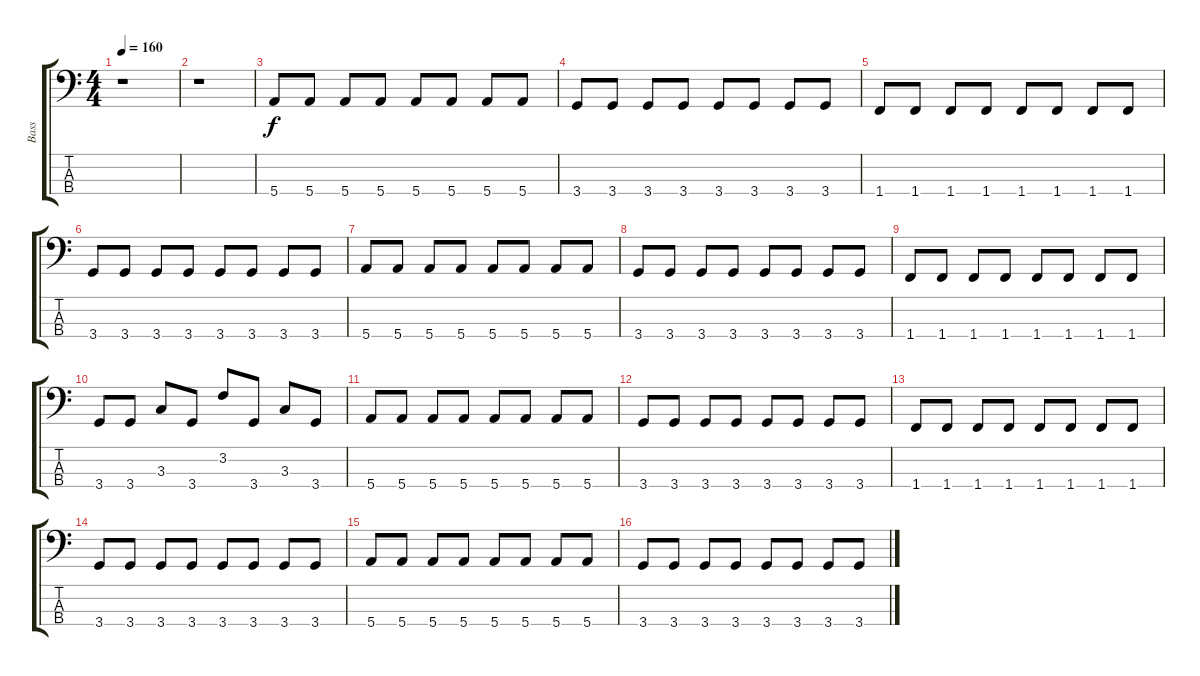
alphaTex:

\track ("Bass" "Bass") {instrument slapbass1}
\staff {score tabs}
\tuning (G2 D2 A1 E1) {hide}
\ts (4 4)
\tempo 160
\clef f4
\ks c
r.1{dy f} |
r.1 |
5.4.8 5.4.8 5.4.8 5.4.8 5.4.8 5.4.8 5.4.8 5.4.8 |
3.4.8 3.4.8 3.4.8 3.4.8 3.4.8 3.4.8 3.4.8 3.4.8 |
1.4.8 1.4.8 1.4.8 1.4.8 1.4.8 1.4.8 1.4.8 1.4.8 |
3.4.8 3.4.8 3.4.8 3.4.8 3.4.8 3.4.8 3.4.8 3.4.8 |
5.4.8 5.4.8 5.4.8 5.4.8 5.4.8 5.4.8 5.4.8 5.4.8 |
3.4.8 3.4.8 3.4.8 3.4.8 3.4.8 3.4.8 3.4.8 3.4.8 |
1.4.8 1.4.8 1.4.8 1.4.8 1.4.8 1.4.8 1.4.8 1.4.8 |
3.4.8 3.4.8 3.3.8 3.4.8 3.2.8 3.4.8 3.3.8 3.4.8 |
5.4.8 5.4.8 5.4.8 5.4.8 5.4.8 5.4.8 5.4.8 5.4.8 |
3.4.8 3.4.8 3.4.8 3.4.8 3.4.8 3.4.8 3.4.8 3.4.8 |
1.4.8 1.4.8 1.4.8 1.4.8 1.4.8 1.4.8 1.4.8 1.4.8 |
3.4.8 3.4.8 3.4.8 3.4.8 3.4.8 3.4.8 3.4.8 3.4.8 |
5.4.8 5.4.8 5.4.8 5.4.8 5.4.8 5.4.8 5.4.8 5.4.8 |
3.4.8 3.4.8 3.4.8 3.4.8 3.4.8 3.4.8 3.4.8 3.4.8
